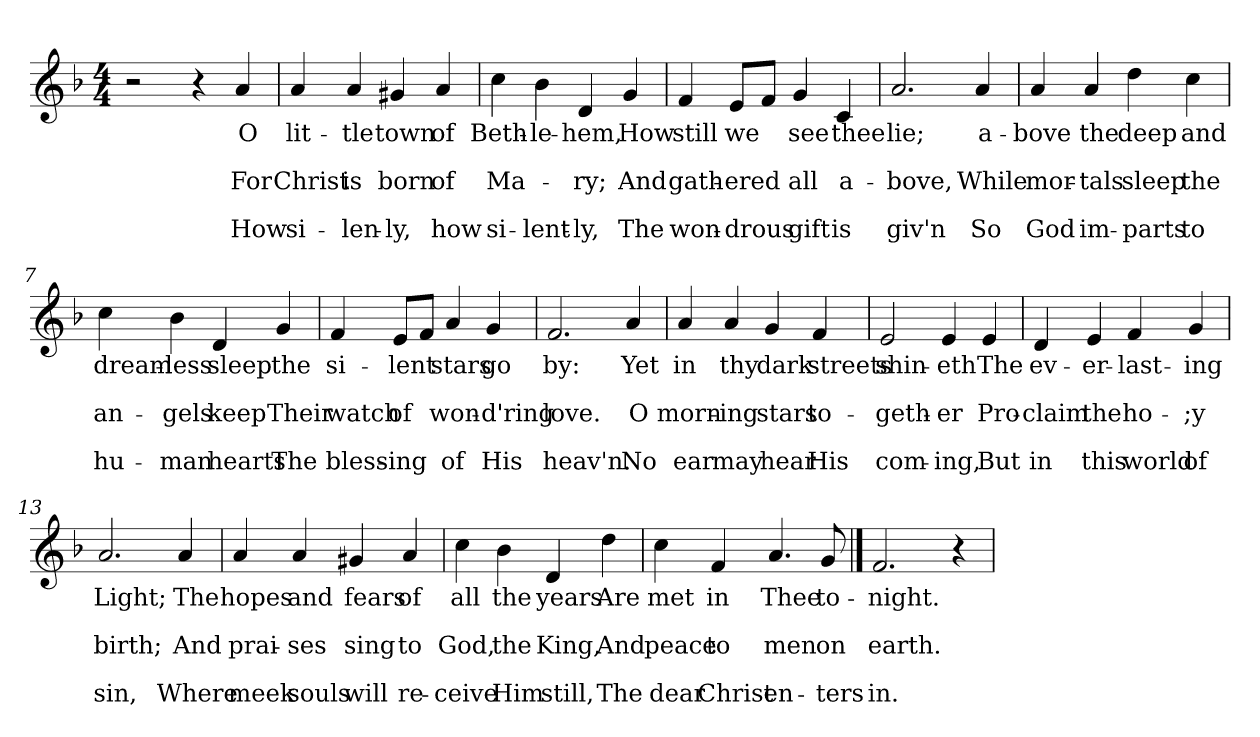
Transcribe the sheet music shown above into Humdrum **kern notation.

**kern	**text	**text	**text	**text	**text
*part1	*part1	*part1	*part1	*part1	*part1
*staff1	*staff1	*staff1	*staff1	*staff1	*staff1
*clefG2	*	*	*	*	*
*k[b-]	*	*	*	*	*
*F:	*	*	*	*	*
*M4/4	*	*	*	*	*
=1	=1	=1	=1	=1	=1
2r	.	.	.	.	.
4r	.	.	.	.	.
4a/	O	.	For	.	How
=2	=2	=2	=2	=2	=2
4a/	lit-	.	Christ	.	si-
4a/	-tle	.	is	.	-len-
4g#X/	town	.	born	.	-ly,
4a/	of	.	of	.	how
=3	=3	=3	=3	=3	=3
4cc\	Beth-	.	Ma-	.	si-
4b-\	-le-	.	.	.	-lent-
4d/	-hem,	.	-ry;	.	-ly,
4g/	How	.	And	.	The
=4	=4	=4	=4	=4	=4
4f/	still	.	gath-	.	won-
8e/L	we	.	-ered	.	-drous
8f/J	.	.	.	.	.
4g/	see	.	all	.	gift
4c/	thee	.	a-	.	is
!!LO:LB:g=z
=5	=5	=5	=5	=5	=5
2.a/	lie;	.	-bove,	.	giv'n
4a/	a-	.	While	.	So
=6	=6	=6	=6	=6	=6
4a/	-bove	.	mor-	.	God
4a/	the	.	-tals	.	im-
4dd\	deep	.	sleep	.	-parts
4cc\	and	.	the	.	to
=7	=7	=7	=7	=7	=7
4cc\	dream-	.	an-	.	hu-
4b-\	-less	.	-gels	.	-man
4d/	sleep	.	keep	.	hearts
4g/	the	.	Their	.	The
!!LO:LB:g=z
=8	=8	=8	=8	=8	=8
4f/	si-	.	watch	.	bless-
8e/L	-lent	.	of	.	-ing
8f/J	.	.	.	.	.
4a/	stars	.	won-	.	of
4g/	go	.	-d'ring	.	His
=9	=9	=9	=9	=9	=9
2.f/	by:	.	love.	.	heav'n.
4a/	Yet	.	O	.	No
=10	=10	=10	=10	=10	=10
4a/	in	.	morn-	.	ear
4a/	thy	.	-ing	.	may
4g/	dark	.	stars	.	hear
4f/	streets	.	to-	.	His
=11	=11	=11	=11	=11	=11
2e/	shin-	.	-geth-	.	com-
4e/	-eth	.	-er	.	-ing,
4e/	The	.	Pro-	.	But
!!LO:LB:g=z
=12	=12	=12	=12	=12	=12
4d/	ev-	.	-claim	.	in
4e/	-er-	.	the	.	this
4f/	-last-	.	ho-	.	world
4g/	-ing	.	-;y	.	of
=13	=13	=13	=13	=13	=13
2.a/	Light;	.	birth;	.	sin,
4a/	The	.	And	.	Where
=14	=14	=14	=14	=14	=14
4a/	hopes	.	prai-	.	meek
4a/	and	.	-ses	.	souls
4g#X/	fears	.	sing	.	will
4a/	of	.	to	.	re-
!!LO:LB:g=z
=15	=15	=15	=15	=15	=15
4cc\	all	.	God,	.	-ceive
4b-\	the	.	the	.	Him
4d/	years	.	King,	.	still,
4dd\	Are	.	And	.	The
=16	=16	=16	=16	=16	=16
4cc\	met	.	peace	.	dear
4f/	in	.	to	.	Christ
4.a/	Thee	.	men	.	en-
8g/	to-	.	on	.	-ters
==17	==17	==17	==17	==17	==17
2.f/	-night.	.	earth.	.	in.
4r	.	.	.	.	.
=	=	=	=	=	=
*-	*-	*-	*-	*-	*-
